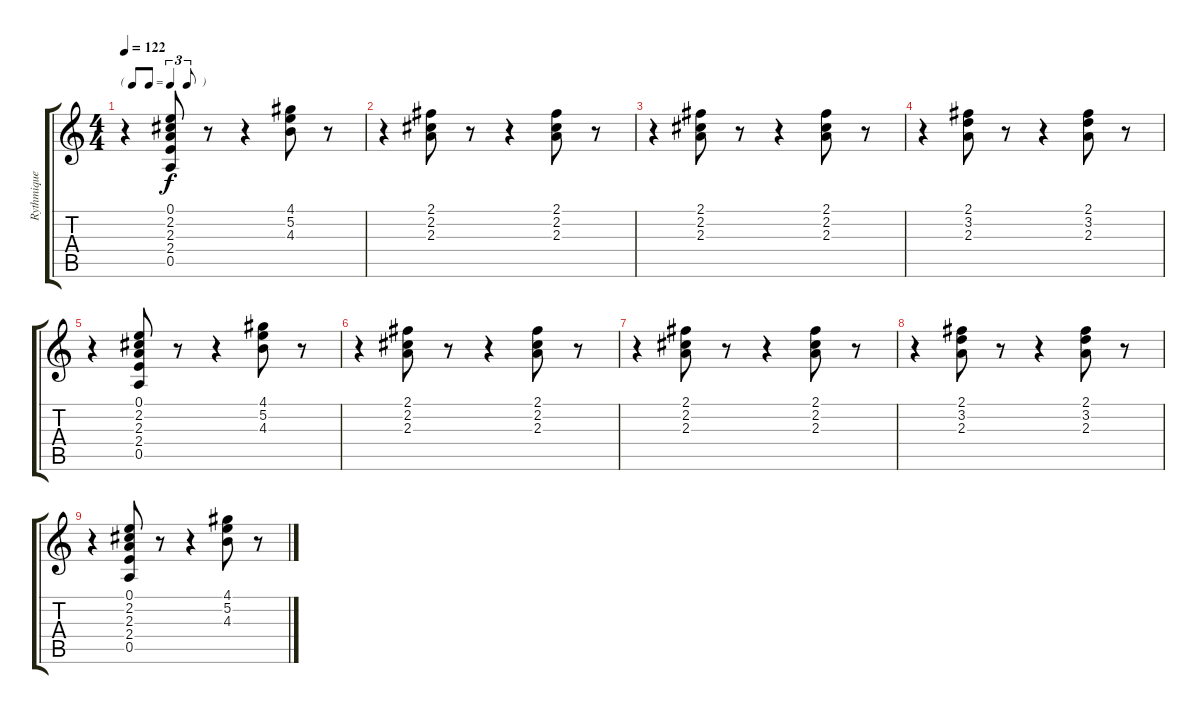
\track ("Rythmique" "Rythmique") {instrument electricguitarclean}
\staff {score tabs}
\tuning (E4 B3 G3 D3 A2 E2) {hide}
\ts (4 4)
\tf triplet8th
\tempo 122
\clef g2
\ks c
r.4{dy f} (0.1 2.2 2.3 2.4 0.5).8 r.8 r.4 (4.1 5.2 4.3).8 r.8 |
r.4 (2.1 2.2 2.3).8 r.8 r.4 (2.1 2.2 2.3).8 r.8 |
r.4 (2.1 2.2 2.3).8 r.8 r.4 (2.1 2.2 2.3).8 r.8 |
r.4 (2.1 3.2 2.3).8 r.8 r.4 (2.1 3.2 2.3).8 r.8 |
r.4 (0.1 2.2 2.3 2.4 0.5).8 r.8 r.4 (4.1 5.2 4.3).8 r.8 |
r.4{volume 0} (2.1 2.2 2.3).8 r.8 r.4 (2.1 2.2 2.3).8 r.8 |
r.4 (2.1 2.2 2.3).8 r.8 r.4 (2.1 2.2 2.3).8 r.8 |
r.4 (2.1 3.2 2.3).8 r.8 r.4 (2.1 3.2 2.3).8 r.8 |
r.4 (0.1 2.2 2.3 2.4 0.5).8 r.8 r.4 (4.1 5.2 4.3).8 r.8
